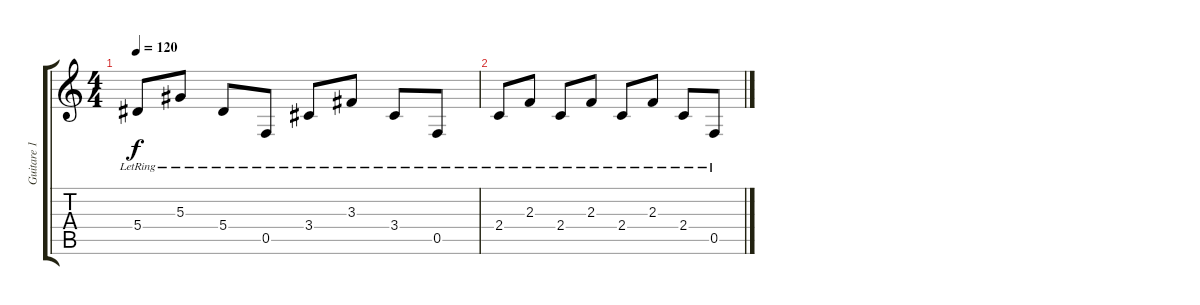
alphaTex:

\track ("Guitare 1" "Guitare 1") {instrument acousticguitarsteel}
\staff {score tabs}
\tuning (C4 G3 Eb3 Bb2 F2 C2) {hide}
\ts (4 4)
\tempo 120
\clef g2
\ks c
5.4{lr}.8{dy f volume 0} 5.3{lr}.8 5.4{lr}.8 0.5{lr}.8 3.4{lr}.8 3.3{lr}.8 3.4{lr}.8 0.5{lr}.8 |
2.4{lr}.8{volume 0} 2.3{lr}.8 2.4{lr}.8 2.3{lr}.8 2.4{lr}.8 2.3{lr}.8 2.4{lr}.8 0.5{lr}.8
